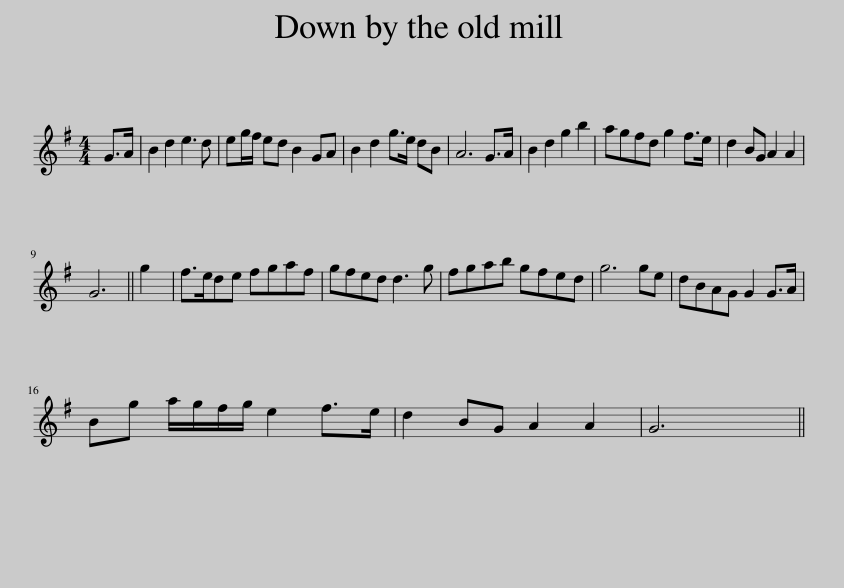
X:1
L:1/8
M:4/4
I:linebreak $
K:G
V:1 treble
V:1
 G>A | B2 d2 e3 d | eg/f/ ed B2 GA | B2 d2 g>e dB | A6 G>A | %5
 B2 d2 g2 b2 | agfd g2 f>e | d2 BG A2 A2 |$ G6 || g2 | %10
 f>ede fgaf | gfed d3 g | fgab gfed | g6 ge | dBAG G2 G>A |$ %15
 Bg a/g/f/g/ e2 f>e | d2 BG A2 A2 | G6 || %18
